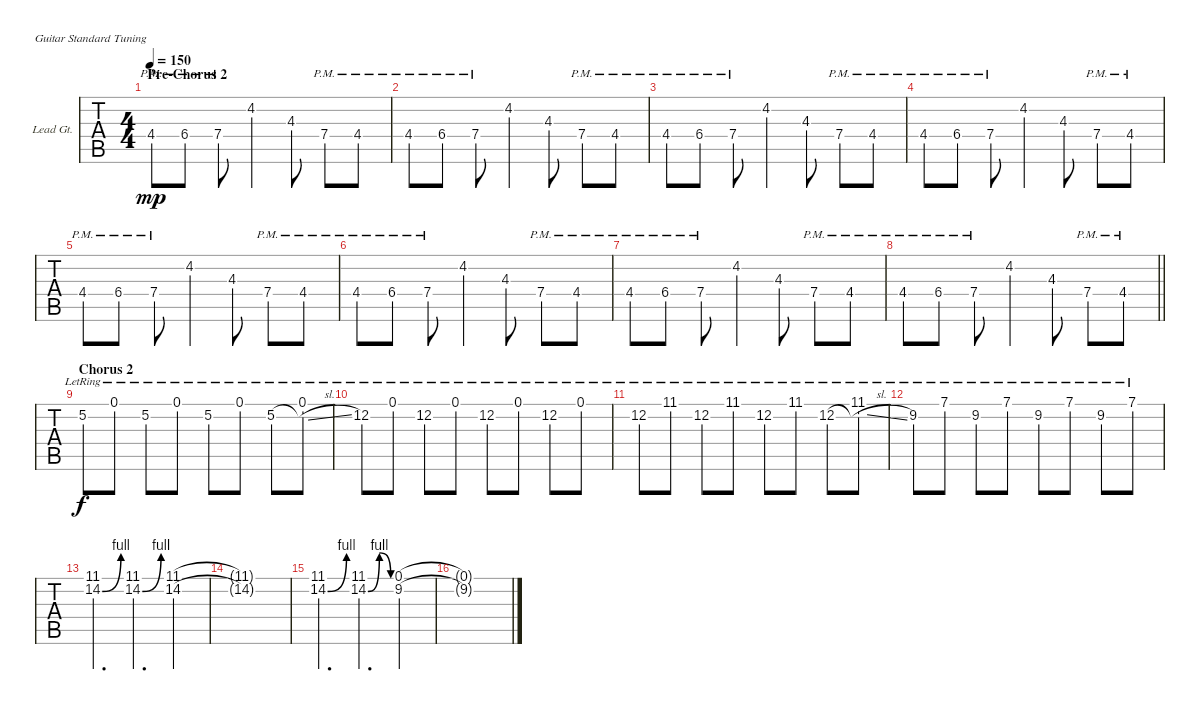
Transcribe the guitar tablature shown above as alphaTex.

\bracketExtendMode groupsimilarinstruments
\firstSystemTrackNameOrientation horizontal
\otherSystemsTrackNameOrientation horizontal
\track ("Lead Guitar" "Lead Gt.") {instrument overdrivenguitar}
\staff {tabs}
\tuning (E4 B3 G3 D3 A2 E2)
\ts (4 4)
\section ("" "Pre-Chorus 2")
\tempo 150
\clef g2
\ks e
4.4{pm}.8{dy mp} 6.4{pm}.8 7.4{pm}.8 4.2.4 4.3.8 7.4{pm}.8 4.4{pm}.8 |
4.4{pm}.8 6.4{pm}.8 7.4{pm}.8 4.2.4 4.3.8 7.4{pm}.8 4.4{pm}.8 |
4.4{pm}.8 6.4{pm}.8 7.4{pm}.8 4.2.4 4.3.8 7.4{pm}.8 4.4{pm}.8 |
4.4{pm}.8 6.4{pm}.8 7.4{pm}.8 4.2.4 4.3.8 7.4{pm}.8 4.4{pm}.8 |
4.4{pm}.8 6.4{pm}.8 7.4{pm}.8 4.2.4 4.3.8 7.4{pm}.8 4.4{pm}.8 |
4.4{pm}.8 6.4{pm}.8 7.4{pm}.8 4.2.4 4.3.8 7.4{pm}.8 4.4{pm}.8 |
4.4{pm}.8 6.4{pm}.8 7.4{pm}.8 4.2.4 4.3.8 7.4{pm}.8 4.4{pm}.8 |
\barLineRight lightlight
4.4{pm}.8 6.4{pm}.8 7.4{pm}.8 4.2.4 4.3.8 7.4{pm}.8 4.4{pm}.8 |
\section ("" "Chorus 2")
5.2{lr}.8{dy f} 0.1{lr}.8 5.2{lr}.8 0.1{lr}.8 5.2{lr}.8 0.1{lr}.8 5.2{lr}.8 (0.1{lr} 5.2{sl lr t}).8 |
12.2{lr}.8 0.1{lr}.8 12.2{lr}.8 0.1{lr}.8 12.2{lr}.8 0.1{lr}.8 12.2{lr}.8 0.1{lr}.8 |
12.2{lr}.8 11.1{lr}.8 12.2{lr}.8 11.1{lr}.8 12.2{lr}.8 11.1{lr}.8 12.2{lr}.8 (11.1{lr} 12.2{sl lr t}).8 |
9.2{lr}.8 7.1{lr}.8 9.2{lr}.8 7.1{lr}.8 9.2{lr}.8 7.1{lr}.8 9.2{lr}.8 7.1{lr}.8 |
(11.1 14.2{be (bend 0 0 60 4)}).4{d} (11.1 14.2{be (bend 0 0 60 4)}).4{d} (11.1 14.2).4 |
(11.1{t} 14.2{t}).1 |
(11.1 14.2{be (bend 0 0 60 4)}).4{d} (11.1 14.2{be (bendrelease 0 0 30 4 30 4 60 0)}).4{d} (0.1 9.2).4 |
(0.1{t} 9.2{t}).1
